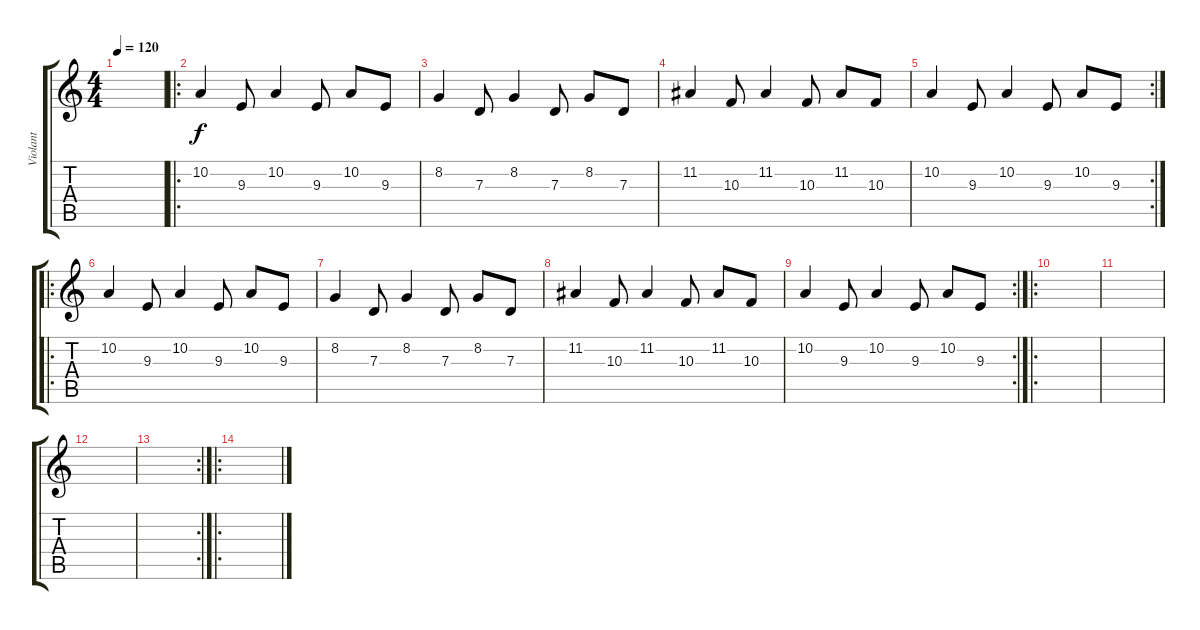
\track ("Violant" "Violant") {instrument viola}
\staff {score tabs}
\tuning (E4 B3 G3 D3 A2 E2) {hide}
\ts (4 4)
\tempo 120
\clef g2
\ks c
|
\ro
10.2.4 9.3.8 10.2.4 9.3.8 10.2.8 9.3.8 |
8.2.4 7.3.8 8.2.4 7.3.8 8.2.8 7.3.8 |
11.2.4 10.3.8 11.2.4 10.3.8 11.2.8 10.3.8 |
\rc 2
10.2.4 9.3.8 10.2.4 9.3.8 10.2.8 9.3.8 |
\ro
10.2.4 9.3.8 10.2.4 9.3.8 10.2.8 9.3.8 |
8.2.4 7.3.8 8.2.4 7.3.8 8.2.8 7.3.8 |
11.2.4 10.3.8 11.2.4 10.3.8 11.2.8 10.3.8 |
\rc 2
10.2.4 9.3.8 10.2.4 9.3.8 10.2.8 9.3.8 |
\ro
|
|
|
\rc 2
|
\ro
